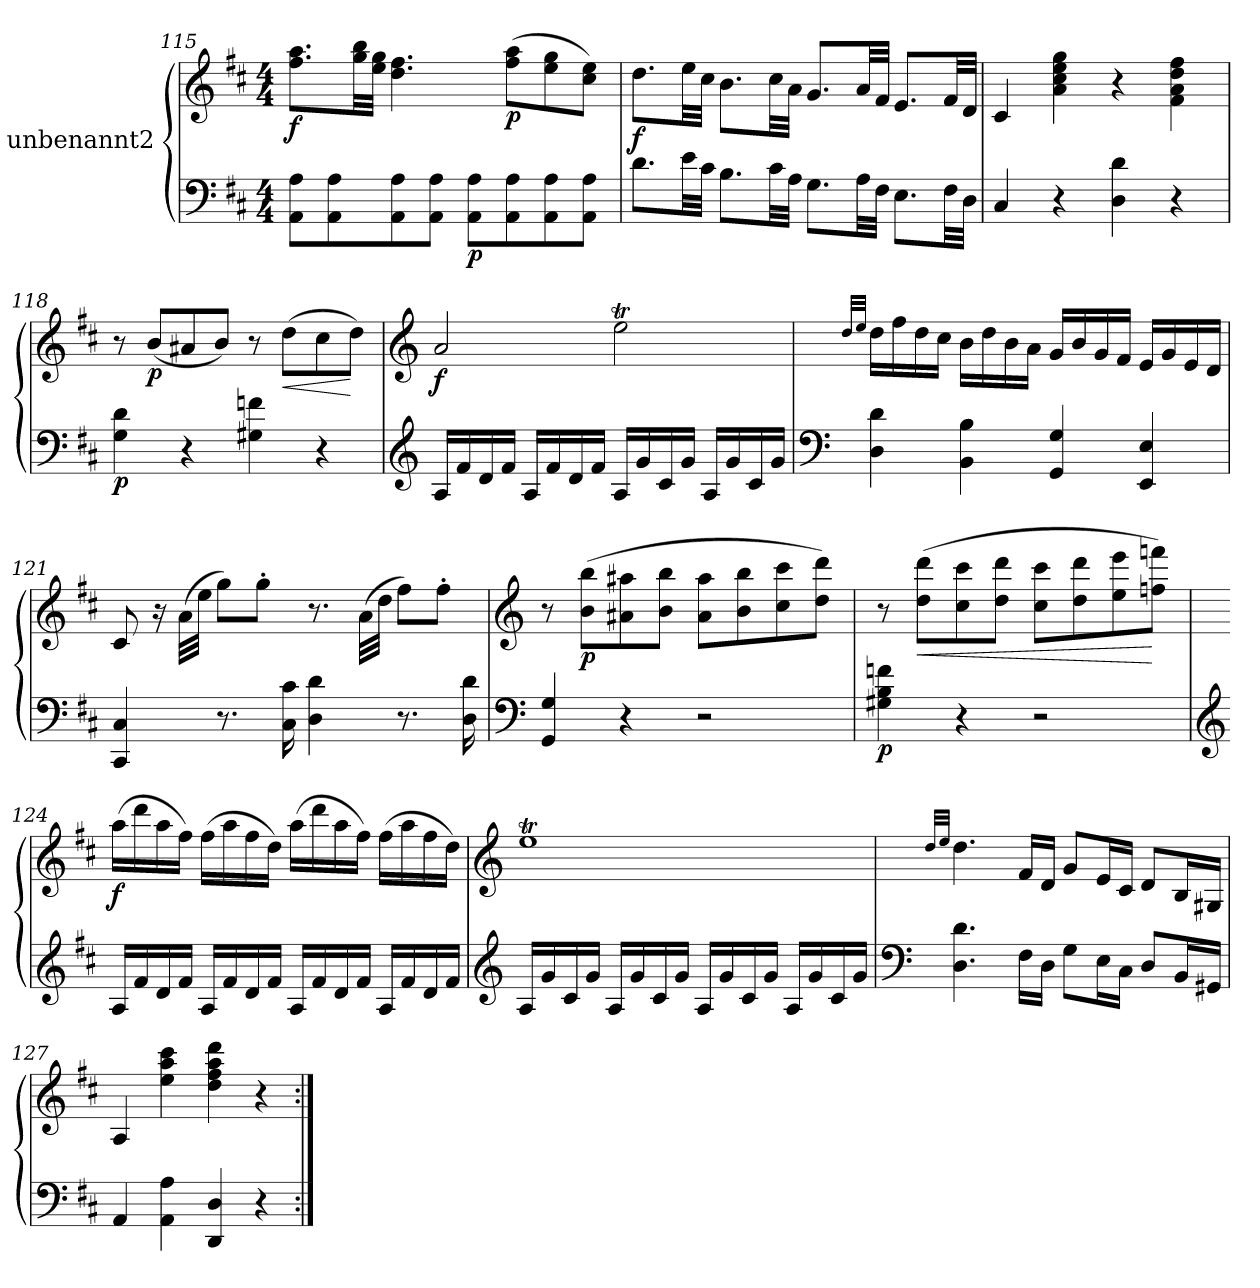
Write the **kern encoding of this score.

**kern	**kern	**dynam
*part1	*part1	*part1
*staff2	*staff1	*staff1/2
*I"unbenannt2	*	*
!!LO:LB:g=z
*clefF4	*clefG2	*
*k[f#c#]	*k[f#c#]	*
*M4/4	*M4/4	*
=115	=115	=115
!	!	!LO:DY:b
8AA\ 8A\L	8.ff#\ 8.aa\L	f
8AA\ 8A\	.	.
.	32gg\ 32bb\LL	.
.	32ee\ 32gg\JJJ	.
8AA\ 8A\	4.dd\ 4.ff#\	.
8AA\ 8A\J	.	.
!	!	!LO:DY:b=2
8AA\ 8A\L	.	p
!	!	!LO:DY:b
8AA\ 8A\	(8ff#\ 8aa\L	p
8AA\ 8A\	8ee\ 8gg\	.
8AA\ 8A\J	8cc#\ 8ee\J)	.
=116	=116	=116
!	!	!LO:DY:b
8.d\L	8.dd\L	f
32e\LL	32ee\LL	.
32c#\JJJ	32cc#\JJJ	.
8.B\L	8.b\L	.
32c#\LL	32cc#\LL	.
32A\JJJ	32a\JJJ	.
8.G\L	8.g/L	.
32A\LL	32a/LL	.
32F#\JJJ	32f#/JJJ	.
8.E\L	8.e/L	.
32F#\LL	32f#/LL	.
32D\JJJ	32d/JJJ	.
=117	=117	=117
4C#/	4c#/	.
4r	4a\ 4cc#\ 4ee\ 4gg\	.
4D\ 4d\	4r	.
4r	4f#\ 4a\ 4dd\ 4ff#\	.
!!LO:LB:g=z
=118	=118	=118
!	!	!LO:DY:b=2
4G\ 4d\	8r	p
!	!	!LO:DY:b
.	(8b/L	p
4r	8a#X/	.
.	8b/J)	.
4G#X\ 4fn\	8r	.
!	!	!LO:HP:b
.	(8dd\L	<
4r	8cc#\	.
.	8dd\J)	[
!!LO:LB:g=z
=119	=119	=119
*clefG2	*clefG2	*
!	!	!LO:DY:b
16A/LL	2a/	f
16f#/	.	.
16d/	.	.
16f#/JJ	.	.
16A/LL	.	.
16f#/	.	.
16d/	.	.
16f#/JJ	.	.
16A/LL	2eeT\	.
16g/	.	.
16c#/	.	.
16g/JJ	.	.
16A/LL	.	.
16g/	.	.
16c#/	.	.
16g/JJ	.	.
!!LO:LB:g=z
=120	=120	=120
*clefF4	*	*
.	32qdd/LLL	.
.	32qee/JJJ	.
4D\ 4d\	16dd\LL	.
.	16ff#\	.
.	16dd\	.
.	16cc#\JJ	.
4BB\ 4B\	16b\LL	.
.	16dd\	.
.	16b\	.
.	16a\JJ	.
4GG/ 4G/	16g/LL	.
.	16b/	.
.	16g/	.
.	16f#/JJ	.
4EE/ 4E/	16e/LL	.
.	16g/	.
.	16e/	.
.	16d/JJ	.
=121	=121	=121
4CC#/ 4C#/	8c#/	.
.	16r	.
.	(32a\LLL	.
.	32ee\JJJ	.
8.r	8gg\L)	.
.	8gg'\J	.
16C#\ 16c#\	.	.
4D\ 4d\	8.r	.
.	(32a\LLL	.
.	32dd\JJJ	.
8.r	8ff#\L)	.
.	8ff#'\J	.
16D\ 16d\	.	.
!!LO:LB:g=z
=122	=122	=122
*clefF4	*clefG2	*
4GG/ 4G/	8r	.
!	!	!LO:DY:b
.	(8b\ 8bb\L	p
4r	8a#X\ 8aa#X\	.
.	8b\ 8bb\J	.
2r	8a#\ 8aa#\L	.
.	8b\ 8bb\	.
.	8cc#\ 8ccc#\	.
.	8dd\ 8ddd\J)	.
=123	=123	=123
!	!	!LO:DY:b=2
4G#X\ 4B\ 4fn\	8r	p
!	!	!LO:HP:b
.	(8dd\ 8ddd\L	<
4r	8cc#\ 8ccc#\	.
.	8dd\ 8ddd\J	.
2r	8cc#\ 8ccc#\L	.
.	8dd\ 8ddd\	.
.	8ee\ 8eee\	.
.	8ffn\ 8fffn\J)	[
!!LO:LB:g=z
=124	=124	=124
*clefG2	*	*
!	!	!LO:DY:b
16A/LL	(16aa\LL	f
16f#/	16ddd\	.
16d/	16aa\	.
16f#/JJ	16ff#\JJ)	.
16A/LL	(16ff#\LL	.
16f#/	16aa\	.
16d/	16ff#\	.
16f#/JJ	16dd\JJ)	.
16A/LL	(16aa\LL	.
16f#/	16ddd\	.
16d/	16aa\	.
16f#/JJ	16ff#\JJ)	.
16A/LL	(16ff#\LL	.
16f#/	16aa\	.
16d/	16ff#\	.
16f#/JJ	16dd\JJ)	.
!!LO:PB:g=z
=125	=125	=125
*clefG2	*clefG2	*
16A/LL	1eeT	.
16g/	.	.
16c#/	.	.
16g/JJ	.	.
16A/LL	.	.
16g/	.	.
16c#/	.	.
16g/JJ	.	.
16A/LL	.	.
16g/	.	.
16c#/	.	.
16g/JJ	.	.
16A/LL	.	.
16g/	.	.
16c#/	.	.
16g/JJ	.	.
=126	=126	=126
*clefF4	*	*
.	32qdd/LLL	.
.	32qee/JJJ	.
4.D\ 4.d\	4.dd\	.
16F#\LL	16f#/LL	.
16D\JJ	16d/JJ	.
8G\L	8g/L	.
16E\L	16e/L	.
16C#\JJ	16c#/JJ	.
8D/L	8d/L	.
16BB/L	16B/L	.
16GG#X/JJ	16G#X/JJ	.
!!LO:LB:g=z
=127	=127	=127
4AA/	4A/	.
4AA\ 4A\	4ee\ 4aa\ 4ccc#\	.
4DD/ 4D/	4dd\ 4ff#\ 4aa\ 4ddd\	.
4r	4r	.
=:|!	=:|!	=:|!
*-	*-	*-
